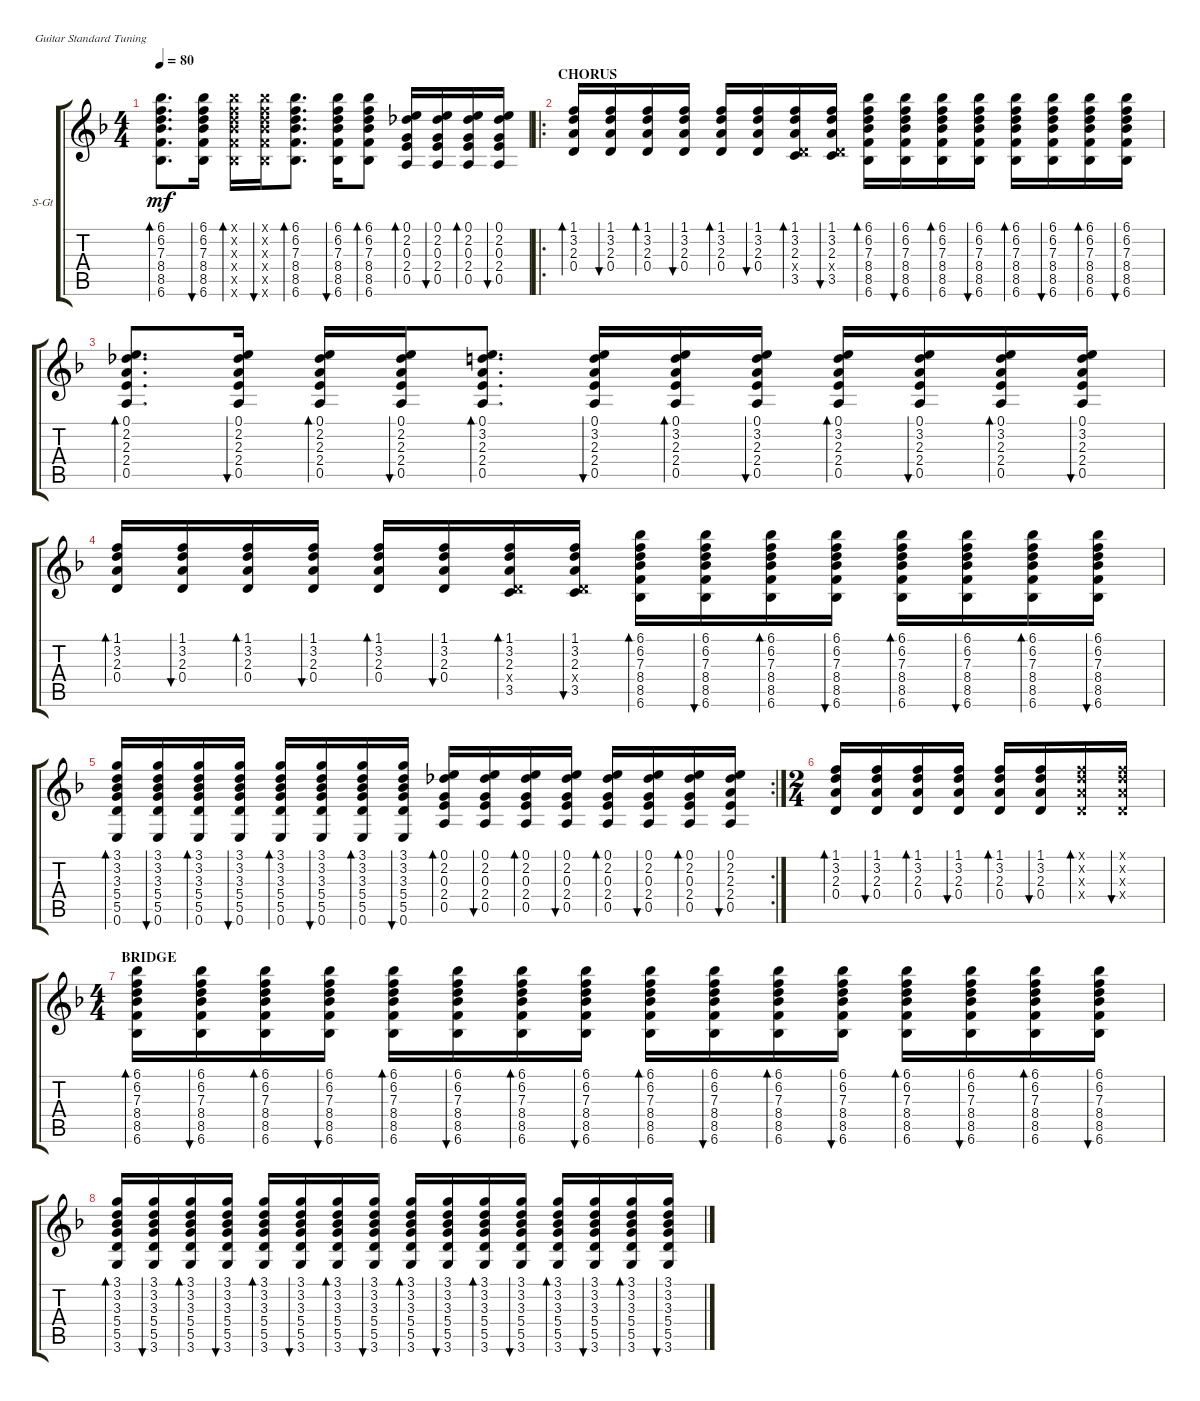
\defaultSystemsLayout 4
\bracketExtendMode groupsimilarinstruments
\firstSystemTrackNameOrientation horizontal
\otherSystemsTrackNameOrientation horizontal
\track ("Steel Guitar" "S-Gt") {instrument acousticguitarsteel}
\staff {score tabs}
\tuning (E4 B3 G3 D3 A2 E2)
\ts (4 4)
\tempo 80
\clef g2
\scale
0.454038
\ks dminor
(8.5 8.4 7.3 6.2 6.1 6.6).8{d bd 30 dy mf} (8.5 8.4 7.3 6.2 6.1 6.6).16{bu 30} (8.5{x} 8.4{x} 7.3{x} 6.2{x} 6.1{x} 6.6{x}).16{bd 30} (8.5{x} 8.4{x} 7.3{x} 6.2{x} 6.1{x} 6.6{x}).16{bu 30} (8.5 8.4 7.3 6.2 6.1 6.6).8{d bd 30} (8.5 8.4 7.3 6.2 6.1 6.6).16{bu 30} (8.5 8.4 7.3 6.2 6.1 6.6).8{bd 30} (0.5 2.4 0.3 2.2 0.1).16{bd 30} (0.5 2.4 0.3 2.2 0.1).16{bu 30} (0.5 2.4 0.3 2.2 0.1).16{bd 30} (0.5 2.4 0.3 2.2 0.1).16{bu 30} |
\ro
\section ("" "CHORUS")
(0.4 2.3 3.2 1.1).16{bd 30} (0.4 2.3 3.2 1.1).16{bu 30} (0.4 2.3 3.2 1.1).16{bd 30} (0.4 2.3 3.2 1.1).16{bu 30} (0.4 2.3 3.2 1.1).16{bd 30} (0.4 2.3 3.2 1.1).16{bu 30} (0.4{x} 2.3 3.2 1.1 3.5).16{bd 30} (0.4{x} 2.3 3.2 1.1 3.5).16{bu 30} (6.6 8.5 8.4 7.3 6.2 6.1).16{bd 30} (6.6 8.5 8.4 7.3 6.2 6.1).16{bu 30} (6.6 8.5 8.4 7.3 6.2 6.1).16{bd 30} (6.6 8.5 8.4 7.3 6.2 6.1).16{bu 30} (6.6 8.5 8.4 7.3 6.2 6.1).16{bd 30} (6.6 8.5 8.4 7.3 6.2 6.1).16{bu 30} (6.6 8.5 8.4 7.3 6.2 6.1).16{bd 30} (6.6 8.5 8.4 7.3 6.2 6.1).16{bu 30} |
(2.4 2.3 2.2 0.1 0.5).8{d bd 30} (2.4 2.3 2.2 0.1 0.5).16{bu 30} (2.4 2.3 2.2 0.1 0.5).16{bd 30} (2.4 2.3 2.2 0.1 0.5).16{bu 30} (2.4 2.3 3.2 0.1 0.5).8{d bd 30} (2.4 2.3 3.2 0.1 0.5).16{bu 30} (2.4 2.3 3.2 0.1 0.5).16{bd 30} (2.4 2.3 3.2 0.1 0.5).16{bu 30} (2.4 2.3 3.2 0.1 0.5).16{bd 30} (2.4 2.3 3.2 0.1 0.5).16{bu 30} (2.4 2.3 3.2 0.1 0.5).16{bd 30} (2.4 2.3 3.2 0.1 0.5).16{bu 30} |
(0.4 2.3 3.2 1.1).16{bd 30} (0.4 2.3 3.2 1.1).16{bu 30} (0.4 2.3 3.2 1.1).16{bd 30} (0.4 2.3 3.2 1.1).16{bu 30} (0.4 2.3 3.2 1.1).16{bd 30} (0.4 2.3 3.2 1.1).16{bu 30} (0.4{x} 2.3 3.2 1.1 3.5).16{bd 30} (0.4{x} 2.3 3.2 1.1 3.5).16{bu 30} (6.6 8.5 8.4 7.3 6.2 6.1).16{bd 30} (6.6 8.5 8.4 7.3 6.2 6.1).16{bu 30} (6.6 8.5 8.4 7.3 6.2 6.1).16{bd 30} (6.6 8.5 8.4 7.3 6.2 6.1).16{bu 30} (6.6 8.5 8.4 7.3 6.2 6.1).16{bd 30} (6.6 8.5 8.4 7.3 6.2 6.1).16{bu 30} (6.6 8.5 8.4 7.3 6.2 6.1).16{bd 30} (6.6 8.5 8.4 7.3 6.2 6.1).16{bu 30} |
\rc 2
(0.6 5.5 5.4 3.3 3.2 3.1).16{bd 30} (0.6 5.5 5.4 3.3 3.2 3.1).16{bu 30} (0.6 5.5 5.4 3.3 3.2 3.1).16{bd 30} (0.6 5.5 5.4 3.3 3.2 3.1).16{bu 30} (0.6 5.5 5.4 3.3 3.2 3.1).16{bd 30} (0.6 5.5 5.4 3.3 3.2 3.1).16{bu 30} (0.6 5.5 5.4 3.3 3.2 3.1).16{bd 30} (0.6 5.5 5.4 3.3 3.2 3.1).16{bu 30} (2.4 0.3 2.2 0.1 0.5).16{bd 30} (2.4 0.3 2.2 0.1 0.5).16{bu 30} (2.4 0.3 2.2 0.1 0.5).16{bd 30} (2.4 0.3 2.2 0.1 0.5).16{bu 30} (2.4 0.3 2.2 0.1 0.5).16{bd 30} (2.4 0.3 2.2 0.1 0.5).16{bu 30} (2.4 0.3 2.2 0.1 0.5).16{bd 30} (2.4 2.3 2.2 0.1 0.5).16{bu 30} |
\ts (2 4)
(0.4 2.3 3.2 1.1).16{bd 30} (0.4 2.3 3.2 1.1).16{bu 30} (0.4 2.3 3.2 1.1).16{bd 30} (0.4 2.3 3.2 1.1).16{bu 30} (0.4 2.3 3.2 1.1).16{bd 30} (0.4 2.3 3.2 1.1).16{bu 30} (0.4{x} 2.3{x} 3.2{x} 1.1{x}).16{bd 30} (0.4{x} 2.3{x} 3.2{x} 1.1{x}).16{bu 30} |
\ts (4 4)
\section ("" "BRIDGE")
(6.6 8.5 8.4 7.3 6.2 6.1).16{bd 30} (6.6 8.5 8.4 7.3 6.2 6.1).16{bu 30} (6.6 8.5 8.4 7.3 6.2 6.1).16{bd 30} (6.6 8.5 8.4 7.3 6.2 6.1).16{bu 30} (6.6 8.5 8.4 7.3 6.2 6.1).16{bd 30} (6.6 8.5 8.4 7.3 6.2 6.1).16{bu 30} (6.6 8.5 8.4 7.3 6.2 6.1).16{bd 30} (6.6 8.5 8.4 7.3 6.2 6.1).16{bu 30} (6.6 8.5 8.4 7.3 6.2 6.1).16{bd 30} (6.6 8.5 8.4 7.3 6.2 6.1).16{bu 30} (6.6 8.5 8.4 7.3 6.2 6.1).16{bd 30} (6.6 8.5 8.4 7.3 6.2 6.1).16{bu 30} (6.6 8.5 8.4 7.3 6.2 6.1).16{bd 30} (6.6 8.5 8.4 7.3 6.2 6.1).16{bu 30} (6.6 8.5 8.4 7.3 6.2 6.1).16{bd 30} (6.6 8.5 8.4 7.3 6.2 6.1).16{bu 30} |
(3.6 5.5 5.4 3.3 3.2 3.1).16{bd 30} (3.6 5.5 5.4 3.3 3.2 3.1).16{bu 30} (3.6 5.5 5.4 3.3 3.2 3.1).16{bd 30} (3.6 5.5 5.4 3.3 3.2 3.1).16{bu 30} (3.6 5.5 5.4 3.3 3.2 3.1).16{bd 30} (3.6 5.5 5.4 3.3 3.2 3.1).16{bu 30} (3.6 5.5 5.4 3.3 3.2 3.1).16{bd 30} (3.6 5.5 5.4 3.3 3.2 3.1).16{bu 30} (3.6 5.5 5.4 3.3 3.2 3.1).16{bd 30} (3.6 5.5 5.4 3.3 3.2 3.1).16{bu 30} (3.6 5.5 5.4 3.3 3.2 3.1).16{bd 30} (3.6 5.5 5.4 3.3 3.2 3.1).16{bu 30} (3.6 5.5 5.4 3.3 3.2 3.1).16{bd 30} (3.6 5.5 5.4 3.3 3.2 3.1).16{bu 30} (3.6 5.5 5.4 3.3 3.2 3.1).16{bd 30} (3.6 5.5 5.4 3.3 3.2 3.1).16{bu 30}
